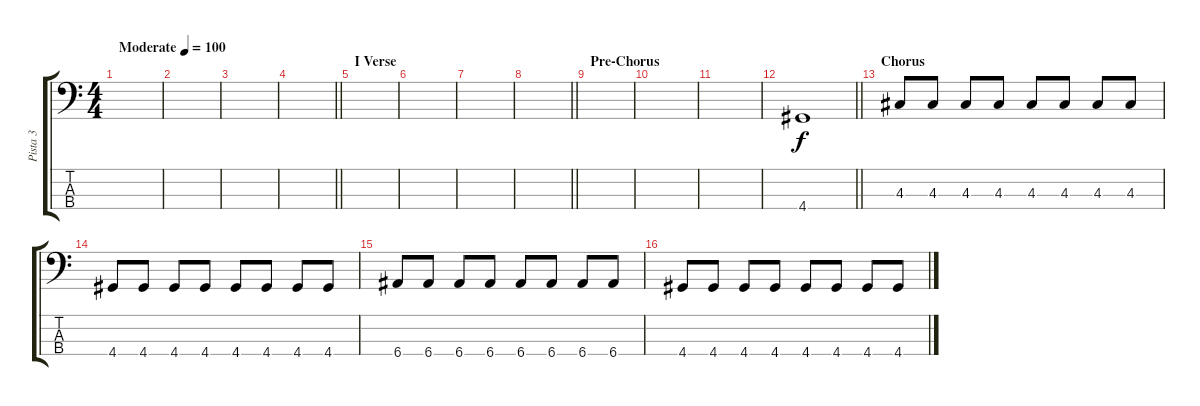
\track ("Pista 3" "Pista 3") {instrument electricbassfinger}
\staff {score tabs}
\tuning (G2 D2 A1 E1) {hide}
\ts (4 4)
\tempo (100 "Moderate")
\clef f4
\ks c
|
|
|
\barLineRight lightlight
|
\section ("" "I Verse")
|
|
|
\barLineRight lightlight
|
\section ("" "Pre-Chorus")
|
|
|
\barLineRight lightlight
4.4.1 |
\section ("" "Chorus")
4.3.8 4.3.8 4.3.8 4.3.8 4.3.8 4.3.8 4.3.8 4.3.8 |
4.4.8 4.4.8 4.4.8 4.4.8 4.4.8 4.4.8 4.4.8 4.4.8 |
6.4.8 6.4.8 6.4.8 6.4.8 6.4.8 6.4.8 6.4.8 6.4.8 |
4.4.8 4.4.8 4.4.8 4.4.8 4.4.8 4.4.8 4.4.8 4.4.8
